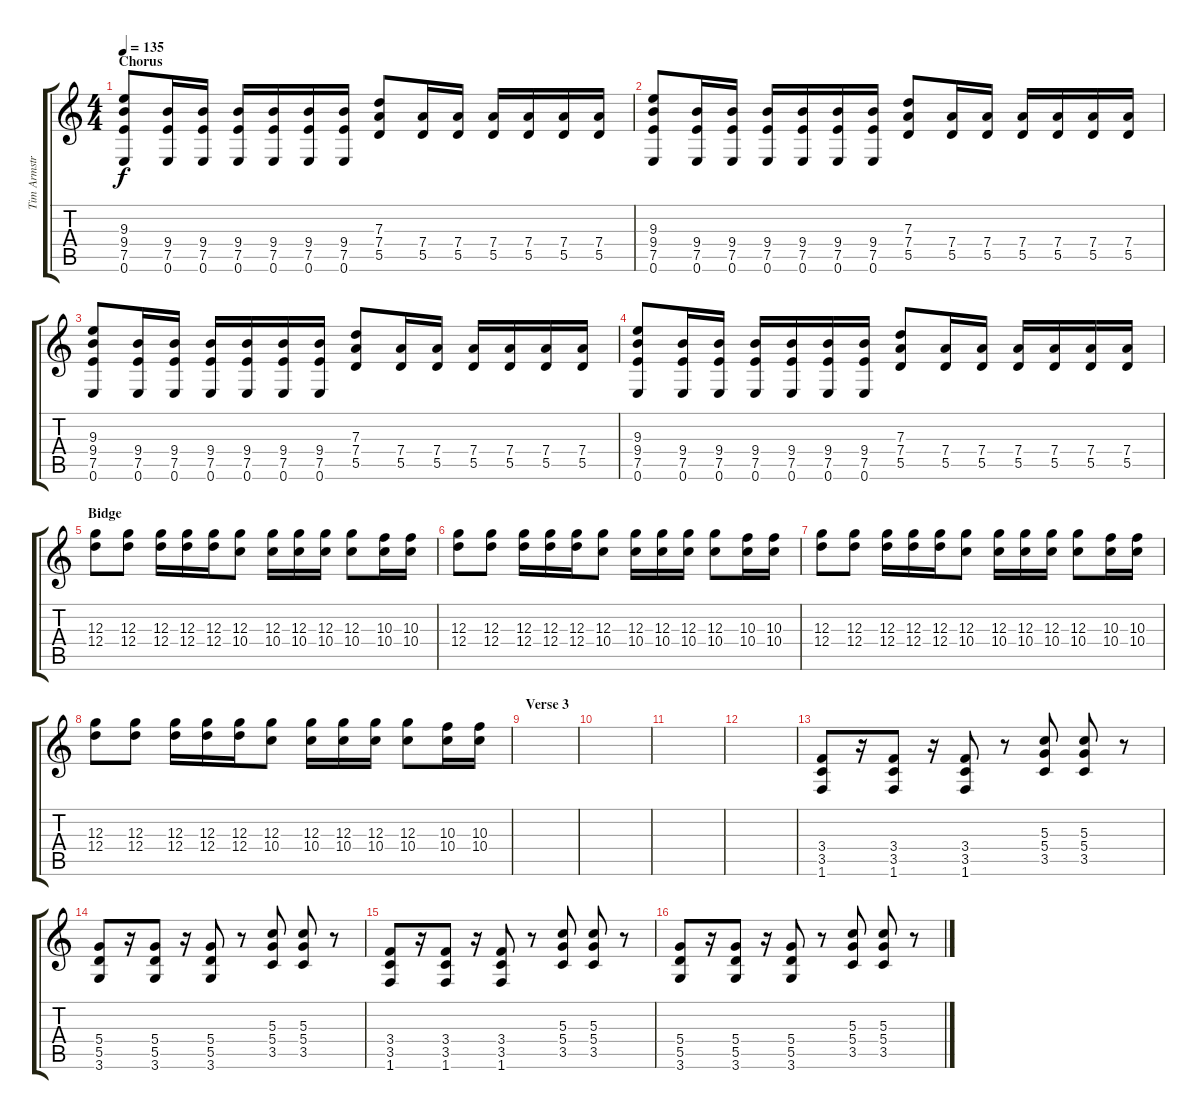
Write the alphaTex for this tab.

\track ("Tim Armstrong" "Tim Armstr") {instrument distortionguitar}
\staff {score tabs}
\tuning (E4 B3 G3 D3 A2 E2) {hide}
\ts (4 4)
\section ("" "Chorus")
\tempo 135
\clef g2
\ks c
(9.3 9.4 7.5 0.6).8{dy f} (9.4 7.5 0.6).16 (9.4 7.5 0.6).16 (9.4 7.5 0.6).16 (9.4 7.5 0.6).16 (9.4 7.5 0.6).16 (9.4 7.5 0.6).16 (7.3 7.4 5.5).8 (7.4 5.5).16 (7.4 5.5).16 (7.4 5.5).16 (7.4 5.5).16 (7.4 5.5).16 (7.4 5.5).16 |
(9.3 9.4 7.5 0.6).8 (9.4 7.5 0.6).16 (9.4 7.5 0.6).16 (9.4 7.5 0.6).16 (9.4 7.5 0.6).16 (9.4 7.5 0.6).16 (9.4 7.5 0.6).16 (7.3 7.4 5.5).8 (7.4 5.5).16 (7.4 5.5).16 (7.4 5.5).16 (7.4 5.5).16 (7.4 5.5).16 (7.4 5.5).16 |
(9.3 9.4 7.5 0.6).8 (9.4 7.5 0.6).16 (9.4 7.5 0.6).16 (9.4 7.5 0.6).16 (9.4 7.5 0.6).16 (9.4 7.5 0.6).16 (9.4 7.5 0.6).16 (7.3 7.4 5.5).8 (7.4 5.5).16 (7.4 5.5).16 (7.4 5.5).16 (7.4 5.5).16 (7.4 5.5).16 (7.4 5.5).16 |
(9.3 9.4 7.5 0.6).8 (9.4 7.5 0.6).16 (9.4 7.5 0.6).16 (9.4 7.5 0.6).16 (9.4 7.5 0.6).16 (9.4 7.5 0.6).16 (9.4 7.5 0.6).16 (7.3 7.4 5.5).8 (7.4 5.5).16 (7.4 5.5).16 (7.4 5.5).16 (7.4 5.5).16 (7.4 5.5).16 (7.4 5.5).16 |
\section ("" "Bidge")
(12.3 12.4).8 (12.3 12.4).8 (12.3 12.4).16 (12.3 12.4).16 (12.3 12.4).16 (12.3 10.4).8 (12.3 10.4).16 (12.3 10.4).16 (12.3 10.4).16 (12.3 10.4).8 (10.3 10.4).16 (10.3 10.4).16 |
(12.3 12.4).8 (12.3 12.4).8 (12.3 12.4).16 (12.3 12.4).16 (12.3 12.4).16 (12.3 10.4).8 (12.3 10.4).16 (12.3 10.4).16 (12.3 10.4).16 (12.3 10.4).8 (10.3 10.4).16 (10.3 10.4).16 |
(12.3 12.4).8 (12.3 12.4).8 (12.3 12.4).16 (12.3 12.4).16 (12.3 12.4).16 (12.3 10.4).8 (12.3 10.4).16 (12.3 10.4).16 (12.3 10.4).16 (12.3 10.4).8 (10.3 10.4).16 (10.3 10.4).16 |
(12.3 12.4).8 (12.3 12.4).8 (12.3 12.4).16 (12.3 12.4).16 (12.3 12.4).16 (12.3 10.4).8 (12.3 10.4).16 (12.3 10.4).16 (12.3 10.4).16 (12.3 10.4).8 (10.3 10.4).16 (10.3 10.4).16 |
\section ("" "Verse 3")
|
|
|
|
(3.4 3.5 1.6).8 r.16 (3.4 3.5 1.6).8 r.16 (3.4 3.5 1.6).8 r.8 (5.3 5.4 3.5).8 (5.3 5.4 3.5).8 r.8 |
(5.4 5.5 3.6).8 r.16 (5.4 5.5 3.6).8 r.16 (5.4 5.5 3.6).8 r.8 (5.3 5.4 3.5).8 (5.3 5.4 3.5).8 r.8 |
(3.4 3.5 1.6).8 r.16 (3.4 3.5 1.6).8 r.16 (3.4 3.5 1.6).8 r.8 (5.3 5.4 3.5).8 (5.3 5.4 3.5).8 r.8 |
(5.4 5.5 3.6).8 r.16 (5.4 5.5 3.6).8 r.16 (5.4 5.5 3.6).8 r.8 (5.3 5.4 3.5).8 (5.3 5.4 3.5).8 r.8
